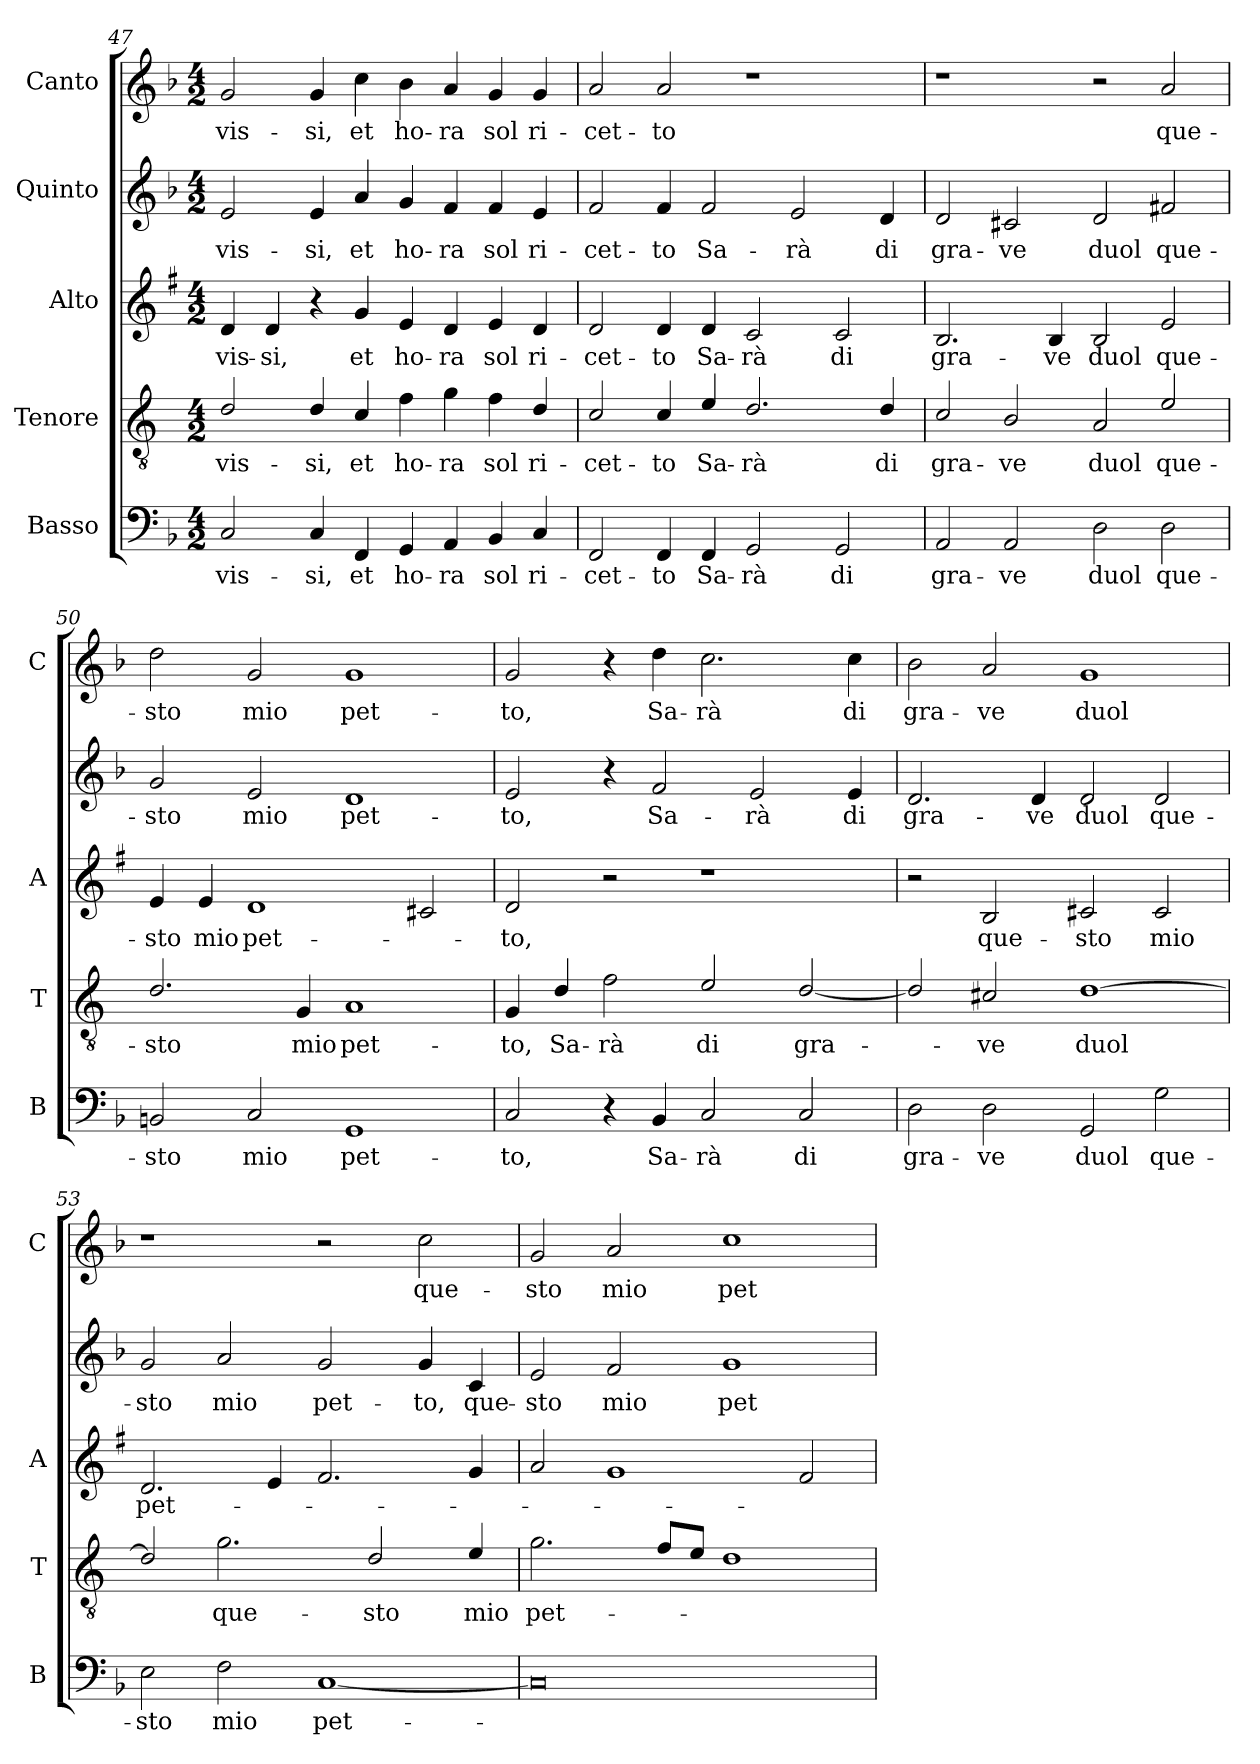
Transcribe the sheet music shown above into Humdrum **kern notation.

**kern	**text	**kern	**text	**kern	**text	**kern	**text	**kern	**text
*part5	*part5	*part4	*part4	*part3	*part3	*part2	*part2	*part1	*part1
*staff5	*staff5	*staff4	*staff4	*staff3	*staff3	*staff2	*staff2	*staff1	*staff1
*I"Basso	*	*I"Tenore	*	*I"Alto	*	*I"Quinto	*	*I"Canto	*
*I'B	*	*I'T	*	*I'A	*	*	*	*I'C	*
*clefF4	*	*clefGv2	*	*clefG2	*	*clefG2	*	*clefG2	*
*	*	*ITrd4c7	*	*ITrd1c2	*	*	*	*	*
*k[b-]	*	*k[b-]	*	*k[b-]	*	*k[b-]	*	*k[b-]	*
*F:	*	*F:	*	*F:	*	*F:	*	*F:	*
*M4/2	*	*M4/2	*	*M4/2	*	*M4/2	*	*M4/2	*
=47	=47	=47	=47	=47	=47	=47	=47	=47	=47
!	!LO:LY:b	!	!LO:LY:b	!	!LO:LY:b	!	!LO:LY:b	!	!LO:LY:b
2C/	vis-	2G/	vis-	4c/	vis-	2e/	vis-	2g/	vis-
!	!	!	!	!	!LO:LY:b	!	!	!	!
.	.	.	.	4c/	-si,	.	.	.	.
!	!LO:LY:b	!	!LO:LY:b	!	!	!	!LO:LY:b	!	!LO:LY:b
4C/	-si,	4G/	-si,	4r	.	4e/	-si,	4g/	-si,
!	!LO:LY:b	!	!LO:LY:b	!	!LO:LY:b	!	!LO:LY:b	!	!LO:LY:b
4FF/	et	4F/	et	4f/	et	4a/	et	4cc\	et
!	!LO:LY:b	!	!LO:LY:b	!	!LO:LY:b	!	!LO:LY:b	!	!LO:LY:b
4GG/	ho-	4B-\	ho-	4d/	ho-	4g/	ho-	4b-\	ho-
!	!LO:LY:b	!	!LO:LY:b	!	!LO:LY:b	!	!LO:LY:b	!	!LO:LY:b
4AA/	-ra	4c\	-ra	4c/	-ra	4f/	-ra	4a/	-ra
!	!LO:LY:b	!	!LO:LY:b	!	!LO:LY:b	!	!LO:LY:b	!	!LO:LY:b
4BB-/	sol	4B-\	sol	4d/	sol	4f/	sol	4g/	sol
!	!LO:LY:b	!	!LO:LY:b	!	!LO:LY:b	!	!LO:LY:b	!	!LO:LY:b
4C/	ri-	4G/	ri-	4c/	ri-	4e/	ri-	4g/	ri-
=48	=48	=48	=48	=48	=48	=48	=48	=48	=48
!	!LO:LY:b	!	!LO:LY:b	!	!LO:LY:b	!	!LO:LY:b	!	!LO:LY:b
2FF/	-cet-	2F/	-cet-	2c/	-cet-	2f/	-cet-	2a/	-cet-
!	!LO:LY:b	!	!LO:LY:b	!	!LO:LY:b	!	!LO:LY:b	!	!LO:LY:b
4FF/	-to	4F/	-to	4c/	-to	4f/	-to	2a/	-to
!	!LO:LY:b	!	!LO:LY:b	!	!LO:LY:b	!	!LO:LY:b	!	!
4FF/	Sa-	4A/	Sa-	4c/	Sa-	2f/	Sa-	.	.
!	!LO:LY:b	!	!LO:LY:b	!	!LO:LY:b	!	!	!	!
2GG/	-rà	2.G/	-rà	2B-/	-rà	.	.	1r	.
!	!	!	!	!	!	!	!LO:LY:b	!	!
.	.	.	.	.	.	2e/	-rà	.	.
!	!LO:LY:b	!	!	!	!LO:LY:b	!	!	!	!
2GG/	di	.	.	2B-/	di	.	.	.	.
!	!	!	!LO:LY:b	!	!	!	!LO:LY:b	!	!
.	.	4G/	di	.	.	4d/	di	.	.
!!LO:LB:g=z
=49	=49	=49	=49	=49	=49	=49	=49	=49	=49
!	!LO:LY:b	!	!LO:LY:b	!	!LO:LY:b	!	!LO:LY:b	!	!
2AA/	gra-	2F/	gra-	2.A/	gra-	2d/	gra-	1r	.
!	!LO:LY:b	!	!LO:LY:b	!	!	!	!LO:LY:b	!	!
2AA/	-ve	2E/	-ve	.	.	2c#X/	-ve	.	.
!	!	!	!	!	!LO:LY:b	!	!	!	!
.	.	.	.	4A/	-ve	.	.	.	.
!	!LO:LY:b	!	!LO:LY:b	!	!LO:LY:b	!	!LO:LY:b	!	!
2D\	duol	2D/	duol	2A/	duol	2d/	duol	2r	.
!	!LO:LY:b	!	!LO:LY:b	!	!LO:LY:b	!	!LO:LY:b	!	!LO:LY:b
2D\	que-	2A/	que-	2d/	que-	2f#X/	que-	2a/	que-
=50	=50	=50	=50	=50	=50	=50	=50	=50	=50
!	!LO:LY:b	!	!LO:LY:b	!	!LO:LY:b	!	!LO:LY:b	!	!LO:LY:b
2BBn/	-sto	2.G/	-sto	4d/	-sto	2g/	-sto	2dd\	-sto
!	!	!	!	!	!LO:LY:b	!	!	!	!
.	.	.	.	4d/	mio	.	.	.	.
!	!LO:LY:b	!	!	!	!LO:LY:b	!	!LO:LY:b	!	!LO:LY:b
2C/	mio	.	.	1c	pet-	2e/	mio	2g/	mio
!	!	!	!LO:LY:b	!	!	!	!	!	!
.	.	4C/	mio	.	.	.	.	.	.
!	!LO:LY:b	!	!LO:LY:b	!	!	!	!LO:LY:b	!	!LO:LY:b
1GG	pet-	1D	pet-	.	.	1d	pet-	1g	pet-
.	.	.	.	2Bn/	.	.	.	.	.
=51	=51	=51	=51	=51	=51	=51	=51	=51	=51
!	!LO:LY:b	!	!LO:LY:b	!	!LO:LY:b	!	!LO:LY:b	!	!LO:LY:b
2C/	-to,	4C/	-to,	2c/	-to,	2e/	-to,	2g/	-to,
!	!	!	!LO:LY:b	!	!	!	!	!	!
.	.	4G/	Sa-	.	.	.	.	.	.
!	!	!	!LO:LY:b	!	!	!	!	!	!
4r	.	2B-\	-rà	2r	.	4r	.	4r	.
!	!LO:LY:b	!	!	!	!	!	!LO:LY:b	!	!LO:LY:b
4BB-/	Sa-	.	.	.	.	2f/	Sa-	4dd\	Sa-
!	!LO:LY:b	!	!LO:LY:b	!	!	!	!	!	!LO:LY:b
2C/	-rà	2A/	di	1r	.	.	.	2.cc\	-rà
!	!	!	!	!	!	!	!LO:LY:b	!	!
.	.	.	.	.	.	2e/	-rà	.	.
!	!LO:LY:b	!	!LO:LY:b	!	!	!	!	!	!
2C/	di	[2G/	gra-	.	.	.	.	.	.
!	!	!	!	!	!	!	!LO:LY:b	!	!LO:LY:b
.	.	.	.	.	.	4e/	di	4cc\	di
=52	=52	=52	=52	=52	=52	=52	=52	=52	=52
!	!LO:LY:b	!	!	!	!	!	!LO:LY:b	!	!LO:LY:b
2D\	gra-	2G/]	.	2r	.	2.d/	gra-	2b-\	gra-
!	!LO:LY:b	!	!LO:LY:b	!	!LO:LY:b	!	!	!	!LO:LY:b
2D\	-ve	2F#X/	-ve	2A/	que-	.	.	2a/	-ve
!	!	!	!	!	!	!	!LO:LY:b	!	!
.	.	.	.	.	.	4d/	-ve	.	.
!	!LO:LY:b	!	!LO:LY:b	!	!LO:LY:b	!	!LO:LY:b	!	!LO:LY:b
2GG/	duol	[1G	duol	2Bn/	-sto	2d/	duol	1g	duol
!	!LO:LY:b	!	!	!	!LO:LY:b	!	!LO:LY:b	!	!
2G\	que-	.	.	2B/	mio	2d/	que-	.	.
!!LO:PB:g=z
=53	=53	=53	=53	=53	=53	=53	=53	=53	=53
!	!LO:LY:b	!	!	!	!LO:LY:b	!	!LO:LY:b	!	!
2E\	-sto	2G/]	.	2.c/	pet-	2g/	-sto	1r	.
!	!LO:LY:b	!	!LO:LY:b	!	!	!	!LO:LY:b	!	!
2F\	mio	2.c\	que-	.	.	2a/	mio	.	.
.	.	.	.	4d/	.	.	.	.	.
!	!LO:LY:b	!	!	!	!	!	!LO:LY:b	!	!
[1C	pet-	.	.	2.e/	.	2g/	pet-	2r	.
!	!	!	!LO:LY:b	!	!	!	!	!	!
.	.	2G/	-sto	.	.	.	.	.	.
!	!	!	!	!	!	!	!LO:LY:b	!	!LO:LY:b
.	.	.	.	.	.	4g/	-to,	2cc\	que-
!	!	!	!LO:LY:b	!	!	!	!LO:LY:b	!	!
.	.	4A/	mio	4f/	.	4c/	que-	.	.
=54	=54	=54	=54	=54	=54	=54	=54	=54	=54
!	!	!	!LO:LY:b	!	!	!	!LO:LY:b	!	!LO:LY:b
0C]	.	2.c\	pet-	2g/	.	2e/	-sto	2g/	-sto
!	!	!	!	!	!	!	!LO:LY:b	!	!LO:LY:b
.	.	.	.	1f	.	2f/	mio	2a/	mio
.	.	8B-/L	.	.	.	.	.	.	.
.	.	8A/J	.	.	.	.	.	.	.
!	!	!	!	!	!	!	!LO:LY:b	!	!LO:LY:b
.	.	1G	.	.	.	1g	pet-	1cc	pet-
.	.	.	.	2e/	.	.	.	.	.
=	=	=	=	=	=	=	=	=	=
*-	*-	*-	*-	*-	*-	*-	*-	*-	*-
